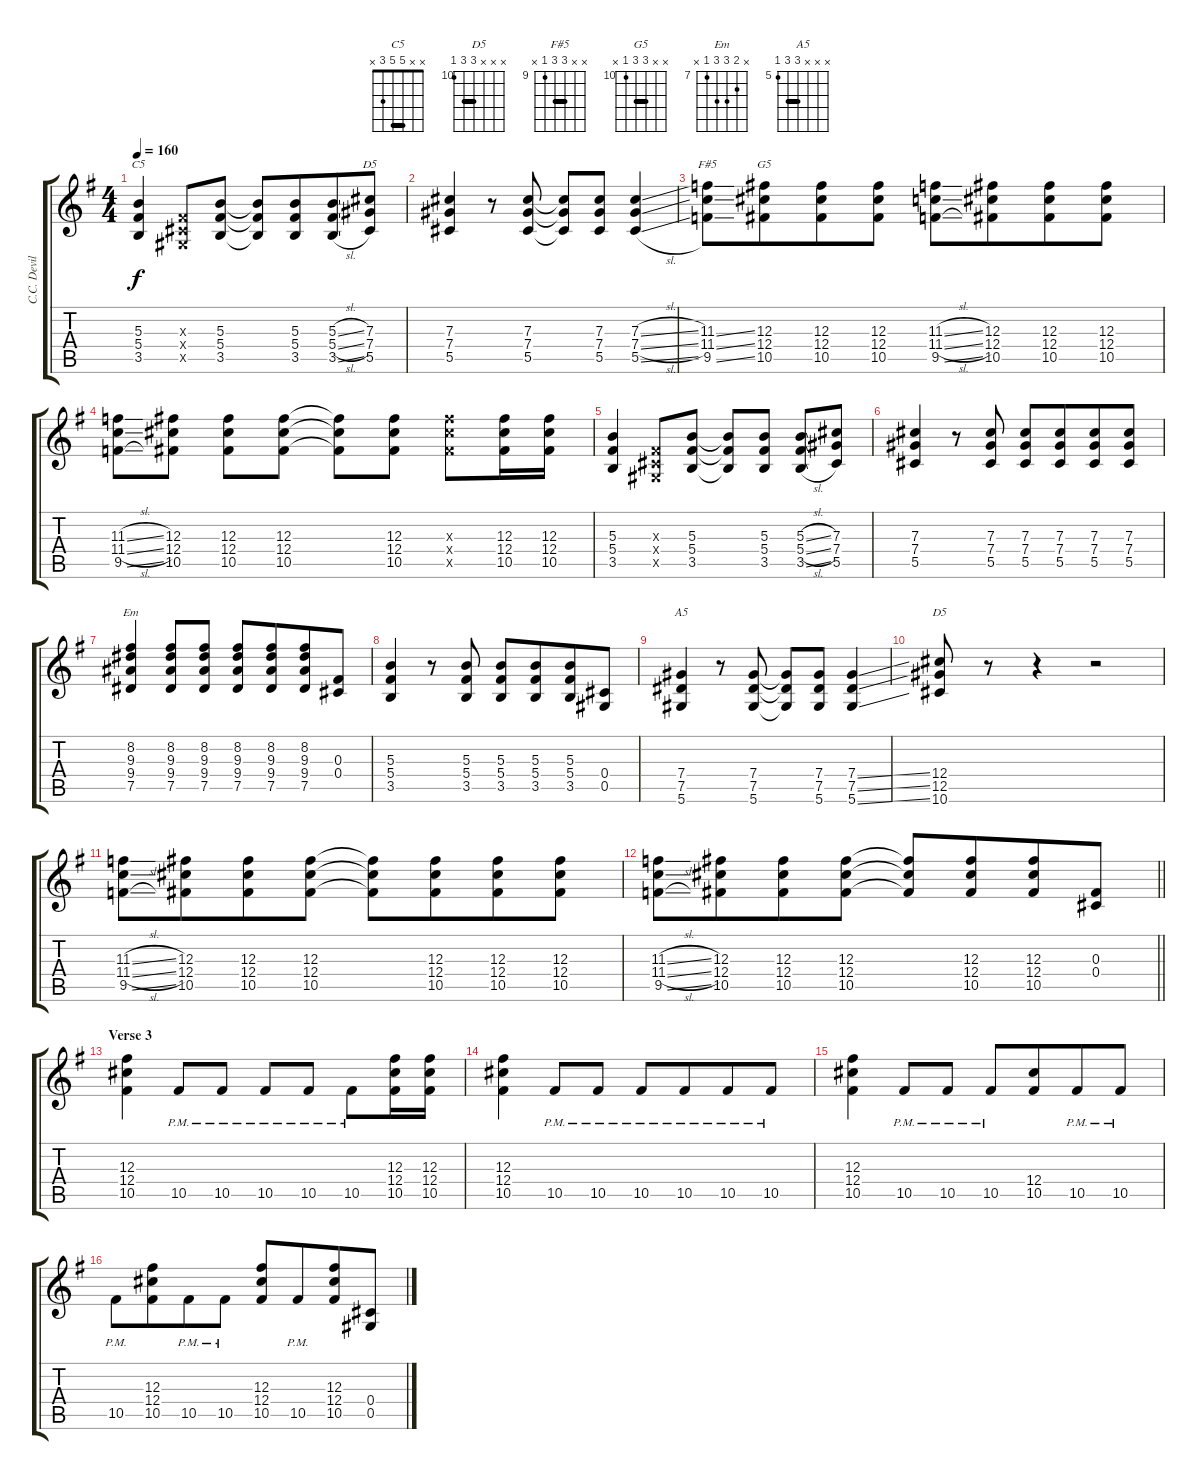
\track ("C.C. Deville - Lead" "C.C. Devil") {instrument overdrivenguitar}
\staff {score tabs}
\tuning (Eb4 Bb3 Gb3 Db3 Ab2 Eb2) {hide}
\chord ("C5" x x 5 5 3 x) {barre 5}
\chord ("D5" x x 7 7 5 x) {firstfret 5 barre 7}
\chord ("F#5" x x 11 11 9 x) {firstfret 9 barre 11}
\chord ("G5" x x 12 12 10 x) {firstfret 10 barre 12}
\chord ("Em" x 8 9 9 7 x) {firstfret 7}
\chord ("A5" x x x 7 7 5) {firstfret 5 barre 7}
\chord ("D5" x x x 12 12 10) {firstfret 10 barre 12}
\ts (4 4)
\tempo 160
\clef g2
\ks g
(5.3 5.4 3.5).4{ch "C5" dy f} (0.3{x} 0.4{x} 0.5{x}).8 (5.3 5.4 3.5).8 (5.3{t} 5.4{t} 3.5{t}).8 (5.3 5.4 3.5).8{beam merge} (5.3{sl} 5.4{sl} 3.5{sl}).8 (7.3 7.4 5.5).8{ch "D5"} |
(7.3 7.4 5.5).4 r.8 (7.3 7.4 5.5).8 (7.3{t} 7.4{t} 5.5{t}).8 (7.3 7.4 5.5).8 (7.3{sl} 7.4{sl} 5.5{sl}).4 |
(11.3{ss} 11.4{ss} 9.5{ss}).8{ch "F#5"} (12.3 12.4 10.5).8{ch "G5" beam merge} (12.3 12.4 10.5).8 (12.3 12.4 10.5).8 (11.3{sl} 11.4{sl} 9.5{sl}).8 (12.3 12.4 10.5).8{beam merge} (12.3 12.4 10.5).8 (12.3 12.4 10.5).8 |
(11.3{sl} 11.4{sl} 9.5{sl}).8 (12.3 12.4 10.5).8 (12.3 12.4 10.5).8 (12.3 12.4 10.5).8 (12.3{t} 12.4{t} 10.5{t}).8 (12.3 12.4 10.5).8 (12.3{x} 12.4{x} 10.5{x}).8 (12.3 12.4 10.5).16 (12.3 12.4 10.5).16 |
(5.3 5.4 3.5).4 (0.3{x} 0.4{x} 0.5{x}).8 (5.3 5.4 3.5).8 (5.3{t} 5.4{t} 3.5{t}).8 (5.3 5.4 3.5).8 (5.3{sl} 5.4{sl} 3.5{sl}).8 (7.3 7.4 5.5).8 |
(7.3 7.4 5.5).4 r.8 (7.3 7.4 5.5).8 (7.3 7.4 5.5).8 (7.3 7.4 5.5).8{beam merge} (7.3 7.4 5.5).8 (7.3 7.4 5.5).8 |
(8.2 9.3 9.4 7.5).4{ch "Em"} (8.2 9.3 9.4 7.5).8 (8.2 9.3 9.4 7.5).8 (8.2 9.3 9.4 7.5).8 (8.2 9.3 9.4 7.5).8{beam merge} (8.2 9.3 9.4 7.5).8 (0.3 0.4).8 |
(5.3 5.4 3.5).4 r.8 (5.3 5.4 3.5).8 (5.3 5.4 3.5).8 (5.3 5.4 3.5).8{beam merge} (5.3 5.4 3.5).8 (0.4 0.5).8 |
(7.4 7.5 5.6).4{ch "A5"} r.8 (7.4 7.5 5.6).8 (7.4{t} 7.5{t} 5.6{t}).8 (7.4 7.5 5.6).8 (7.4{ss} 7.5{ss} 5.6{ss}).4 |
(12.4 12.5 10.6).8{ch "D5"} r.8 r.4 r.2 |
(11.3{sl} 11.4{sl} 9.5{sl}).8 (12.3 12.4 10.5).8{beam merge} (12.3 12.4 10.5).8 (12.3 12.4 10.5).8 (12.3{t} 12.4{t} 10.5{t}).8 (12.3 12.4 10.5).8{beam merge} (12.3 12.4 10.5).8 (12.3 12.4 10.5).8 |
\barLineRight lightlight
(11.3{sl} 11.4{sl} 9.5{sl}).8 (12.3 12.4 10.5).8{beam merge} (12.3 12.4 10.5).8 (12.3 12.4 10.5).8 (12.3{t} 12.4{t} 10.5{t}).8 (12.3 12.4 10.5).8{beam merge} (12.3 12.4 10.5).8 (0.3 0.4).8 |
\section ("" "Verse 3")
(12.3 12.4 10.5).4 10.5{pm}.8 10.5{pm}.8 10.5{pm}.8 10.5{pm}.8 10.5{pm}.8 (12.3 12.4 10.5).16 (12.3 12.4 10.5).16 |
(12.3 12.4 10.5).4 10.5{pm}.8 10.5{pm}.8 10.5{pm}.8 10.5{pm}.8{beam merge} 10.5{pm}.8 10.5{pm}.8 |
(12.3 12.4 10.5).4 10.5{pm}.8 10.5{pm}.8 10.5{pm}.8 (12.4 10.5).8{beam merge} 10.5{pm}.8 10.5{pm}.8 |
10.5{pm}.8 (12.3 12.4 10.5).8{beam merge} 10.5{pm}.8 10.5{pm}.8 (12.3 12.4 10.5).8 10.5{pm}.8{beam merge} (12.3 12.4 10.5).8 (0.4 0.5).8
